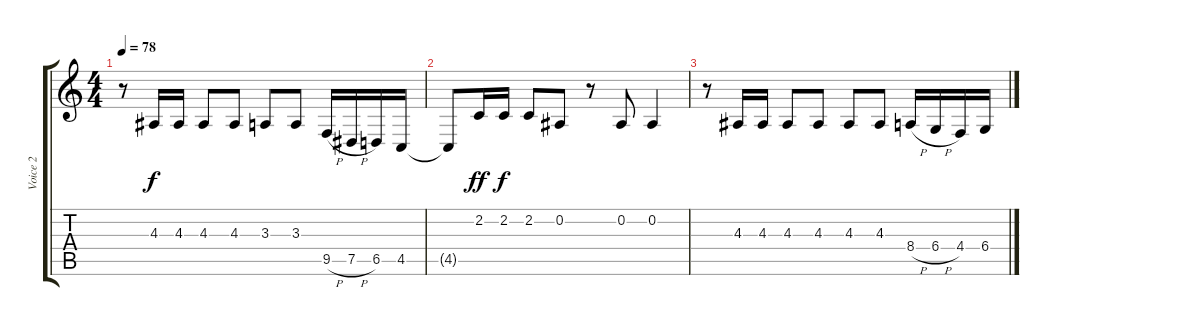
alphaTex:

\track ("Voice 2" "Voice 2") {instrument lead1square}
\staff {score tabs}
\tuning (Eb4 Bb3 Gb3 Db3 Ab2 Eb2) {hide}
\ts (4 4)
\tempo 78
\clef g2
\ks c
r.8{dy f} 4.3.16 4.3.16 4.3.8 4.3.8 3.3.8 3.3.8 9.5{h}.16 7.5{h}.16 6.5.16 4.5.16 |
4.5{t}.8{volume 0} 2.2.16{dy ff} 2.2.16{dy f} 2.2.8 0.2.8 r.8 0.2.8 0.2.4 |
r.8 4.3.16 4.3.16 4.3.8 4.3.8 4.3.8 4.3.8 8.4{h}.16 6.4{h}.16 4.4.16 6.4.16
